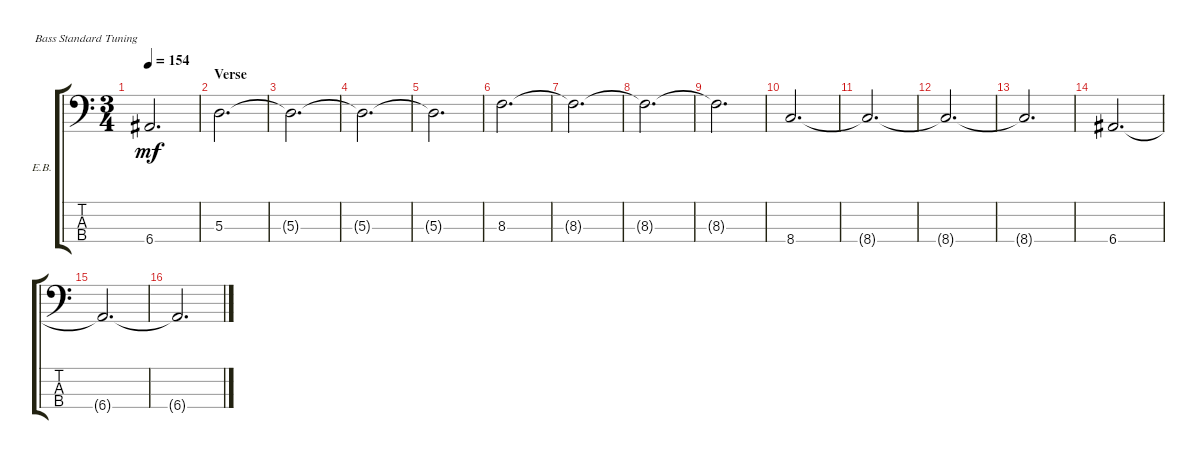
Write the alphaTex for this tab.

\defaultSystemsLayout 4
\bracketExtendMode groupsimilarinstruments
\firstSystemTrackNameOrientation horizontal
\otherSystemsTrackNameOrientation horizontal
\track ("Electric Bass" "E.B.") {multiBarRest instrument electricbassfinger}
\staff {score tabs}
\tuning (G2 D2 A1 E1)
\ts (3 4)
\tempo 154
\clef f4
\ks c
6.4{t}.2{d lyrics (0 "") lyrics (1 "") lyrics (2 "") lyrics (3 "") lyrics (4 "") dy mf} |
\section ("" "Verse")
5.3.2{d lyrics (0 "") lyrics (1 "") lyrics (2 "") lyrics (3 "") lyrics (4 "")} |
5.3{t}.2{d lyrics (0 "") lyrics (1 "") lyrics (2 "") lyrics (3 "") lyrics (4 "")} |
5.3{t}.2{d lyrics (0 "") lyrics (1 "") lyrics (2 "") lyrics (3 "") lyrics (4 "")} |
5.3{t}.2{d lyrics (0 "") lyrics (1 "") lyrics (2 "") lyrics (3 "") lyrics (4 "")} |
8.3.2{d lyrics (0 "") lyrics (1 "") lyrics (2 "") lyrics (3 "") lyrics (4 "")} |
8.3{t}.2{d lyrics (0 "") lyrics (1 "") lyrics (2 "") lyrics (3 "") lyrics (4 "")} |
8.3{t}.2{d lyrics (0 "") lyrics (1 "") lyrics (2 "") lyrics (3 "") lyrics (4 "")} |
8.3{t}.2{d lyrics (0 "") lyrics (1 "") lyrics (2 "") lyrics (3 "") lyrics (4 "")} |
8.4.2{d lyrics (0 "") lyrics (1 "") lyrics (2 "") lyrics (3 "") lyrics (4 "")} |
8.4{t}.2{d lyrics (0 "") lyrics (1 "") lyrics (2 "") lyrics (3 "") lyrics (4 "")} |
8.4{t}.2{d lyrics (0 "") lyrics (1 "") lyrics (2 "") lyrics (3 "") lyrics (4 "")} |
8.4{t}.2{d lyrics (0 "") lyrics (1 "") lyrics (2 "") lyrics (3 "") lyrics (4 "")} |
6.4.2{d lyrics (0 "") lyrics (1 "") lyrics (2 "") lyrics (3 "") lyrics (4 "")} |
6.4{t}.2{d lyrics (0 "") lyrics (1 "") lyrics (2 "") lyrics (3 "") lyrics (4 "")} |
6.4{t}.2{d lyrics (0 "") lyrics (1 "") lyrics (2 "") lyrics (3 "") lyrics (4 "")}
